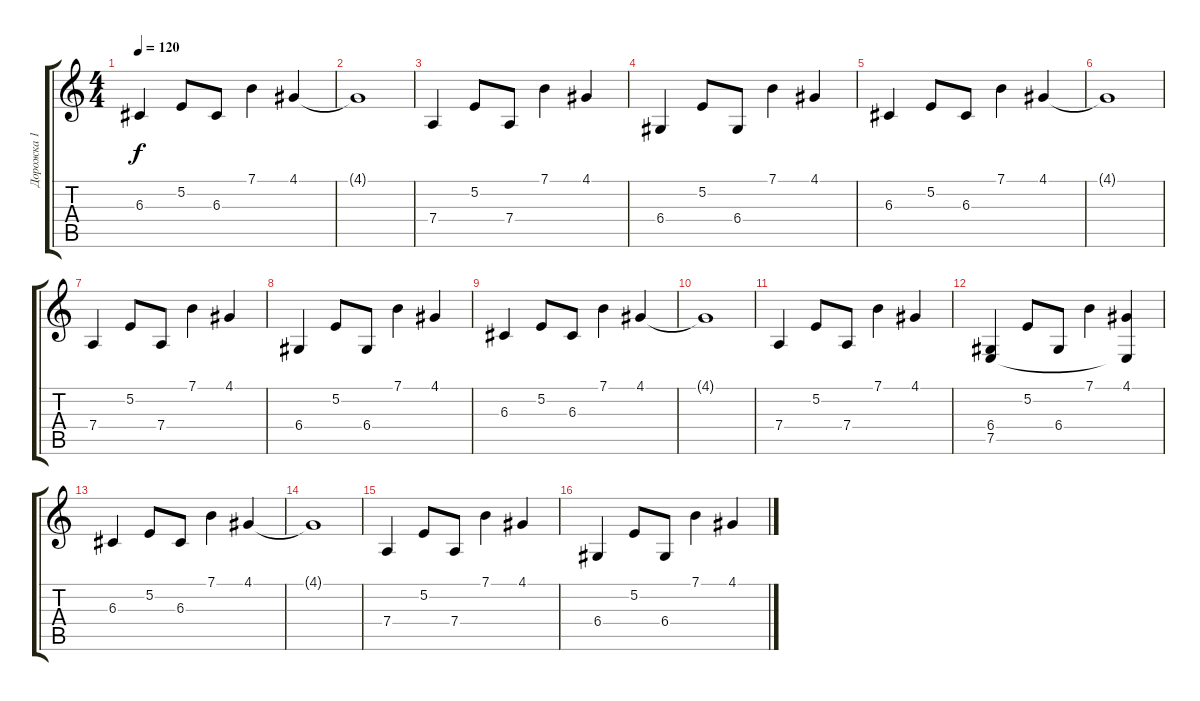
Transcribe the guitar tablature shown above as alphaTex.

\track ("Дорожка 1" "Дорожка 1") {instrument electricpiano1}
\staff {score tabs}
\tuning (E4 B3 G3 D3 A2 E2) {hide}
\ts (4 4)
\tempo 120
\clef g2
\ks c
6.3.4{dy f} 5.2.8 6.3.8 7.1.4 4.1.4 |
4.1{t}.1 |
7.4.4 5.2.8 7.4.8 7.1.4 4.1.4 |
6.4.4 5.2.8 6.4.8 7.1.4 4.1.4 |
6.3.4 5.2.8 6.3.8 7.1.4 4.1.4 |
4.1{t}.1 |
7.4.4 5.2.8 7.4.8 7.1.4 4.1.4 |
6.4.4 5.2.8 6.4.8 7.1.4 4.1.4 |
6.3.4 5.2.8 6.3.8 7.1.4 4.1.4 |
4.1{t}.1 |
7.4.4 5.2.8 7.4.8 7.1.4 4.1.4 |
(6.4 7.5).4 5.2.8 6.4.8 7.1.4 (4.1 7.5{t}).4 |
6.3.4 5.2.8 6.3.8 7.1.4 4.1.4 |
4.1{t}.1 |
7.4.4 5.2.8 7.4.8 7.1.4 4.1.4 |
6.4.4 5.2.8 6.4.8 7.1.4 4.1.4
